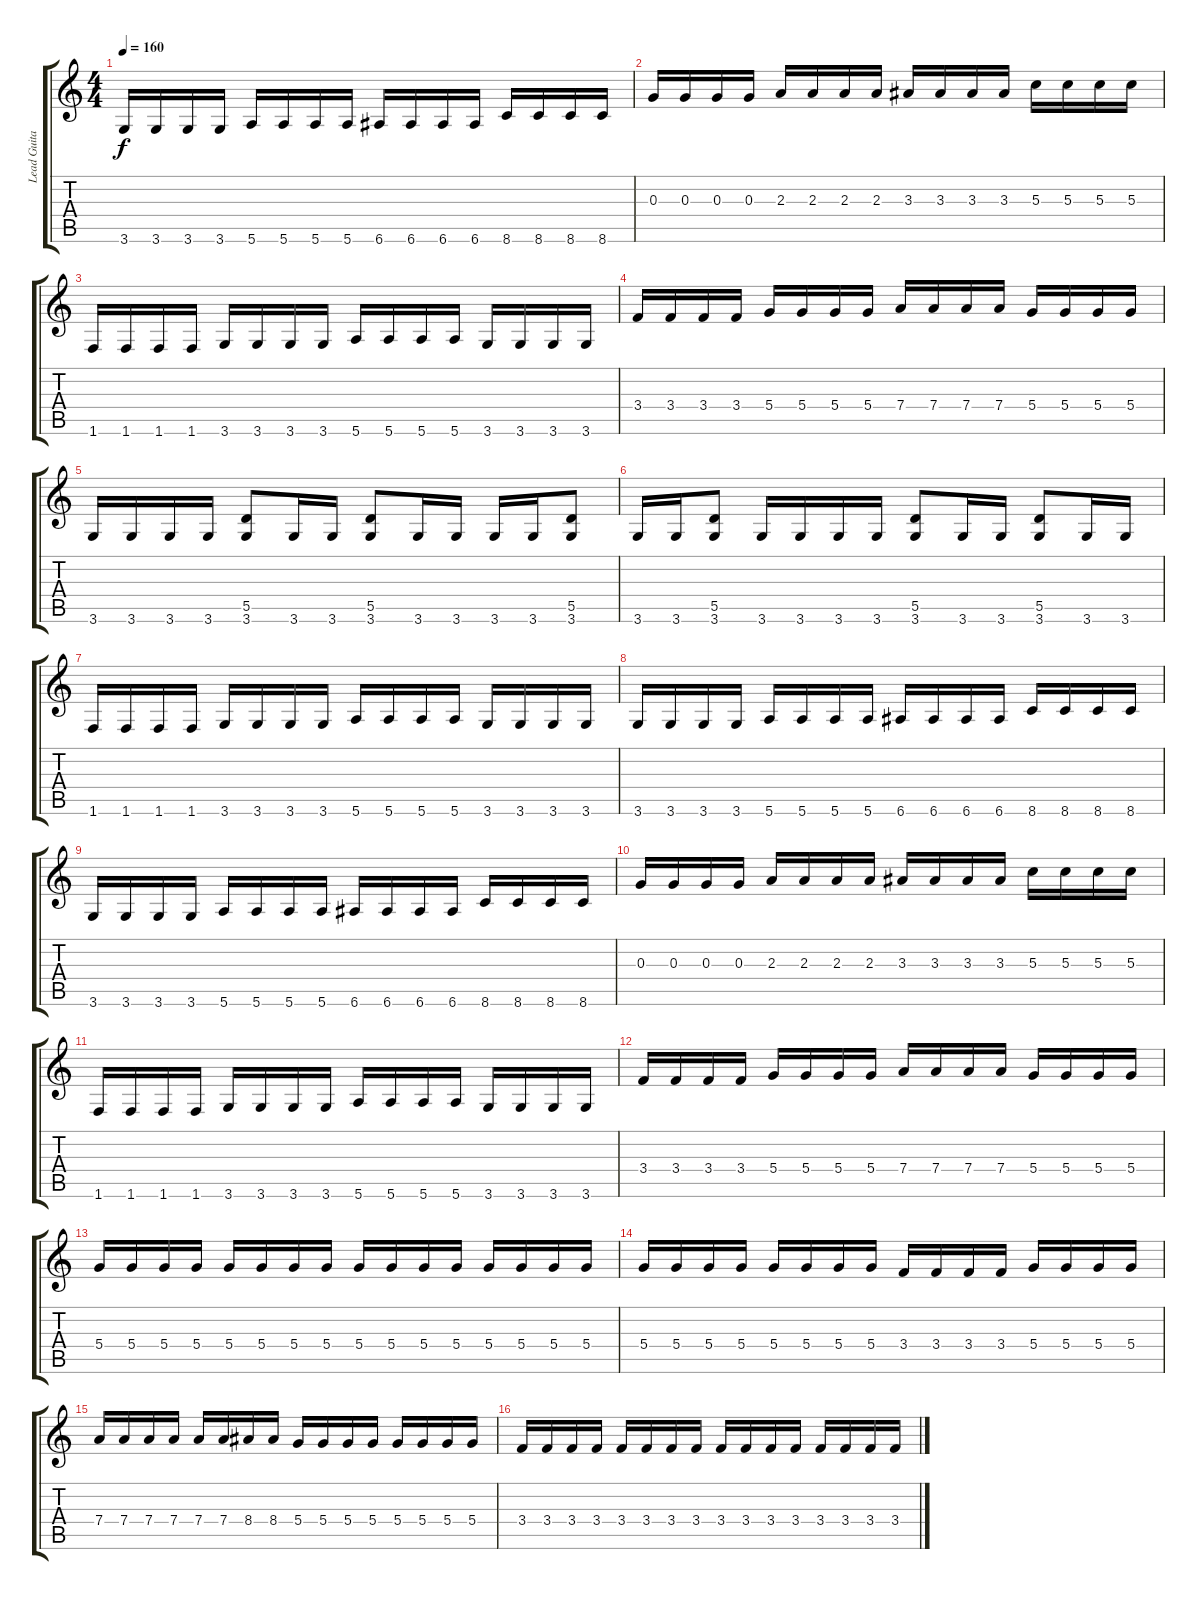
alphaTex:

\track ("Lead Guitar" "Lead Guita") {instrument distortionguitar}
\staff {score tabs}
\tuning (E4 B3 G3 D3 A2 E2) {hide}
\ts (4 4)
\tempo 160
\clef g2
\ks c
3.6.16{dy f} 3.6.16 3.6.16 3.6.16 5.6.16 5.6.16 5.6.16 5.6.16 6.6.16 6.6.16 6.6.16 6.6.16 8.6.16 8.6.16 8.6.16 8.6.16 |
0.3.16 0.3.16 0.3.16 0.3.16 2.3.16 2.3.16 2.3.16 2.3.16 3.3.16 3.3.16 3.3.16 3.3.16 5.3.16 5.3.16 5.3.16 5.3.16 |
1.6.16 1.6.16 1.6.16 1.6.16 3.6.16 3.6.16 3.6.16 3.6.16 5.6.16 5.6.16 5.6.16 5.6.16 3.6.16 3.6.16 3.6.16 3.6.16 |
3.4.16 3.4.16 3.4.16 3.4.16 5.4.16 5.4.16 5.4.16 5.4.16 7.4.16 7.4.16 7.4.16 7.4.16 5.4.16 5.4.16 5.4.16 5.4.16 |
3.6.16 3.6.16 3.6.16 3.6.16 (5.5 3.6).8 3.6.16 3.6.16 (5.5 3.6).8 3.6.16 3.6.16 3.6.16 3.6.16 (5.5 3.6).8 |
3.6.16 3.6.16 (5.5 3.6).8 3.6.16 3.6.16 3.6.16 3.6.16 (5.5 3.6).8 3.6.16 3.6.16 (5.5 3.6).8 3.6.16 3.6.16 |
1.6.16 1.6.16 1.6.16 1.6.16 3.6.16 3.6.16 3.6.16 3.6.16 5.6.16 5.6.16 5.6.16 5.6.16 3.6.16 3.6.16 3.6.16 3.6.16 |
3.6.16 3.6.16 3.6.16 3.6.16 5.6.16 5.6.16 5.6.16 5.6.16 6.6.16 6.6.16 6.6.16 6.6.16 8.6.16 8.6.16 8.6.16 8.6.16 |
3.6.16 3.6.16 3.6.16 3.6.16 5.6.16 5.6.16 5.6.16 5.6.16 6.6.16 6.6.16 6.6.16 6.6.16 8.6.16 8.6.16 8.6.16 8.6.16 |
0.3.16 0.3.16 0.3.16 0.3.16 2.3.16 2.3.16 2.3.16 2.3.16 3.3.16 3.3.16 3.3.16 3.3.16 5.3.16 5.3.16 5.3.16 5.3.16 |
1.6.16 1.6.16 1.6.16 1.6.16 3.6.16 3.6.16 3.6.16 3.6.16 5.6.16 5.6.16 5.6.16 5.6.16 3.6.16 3.6.16 3.6.16 3.6.16 |
3.4.16 3.4.16 3.4.16 3.4.16 5.4.16 5.4.16 5.4.16 5.4.16 7.4.16 7.4.16 7.4.16 7.4.16 5.4.16 5.4.16 5.4.16 5.4.16 |
5.4.16 5.4.16 5.4.16 5.4.16 5.4.16 5.4.16 5.4.16 5.4.16 5.4.16 5.4.16 5.4.16 5.4.16 5.4.16 5.4.16 5.4.16 5.4.16 |
5.4.16 5.4.16 5.4.16 5.4.16 5.4.16 5.4.16 5.4.16 5.4.16 3.4.16 3.4.16 3.4.16 3.4.16 5.4.16 5.4.16 5.4.16 5.4.16 |
7.4.16 7.4.16 7.4.16 7.4.16 7.4.16 7.4.16 8.4.16 8.4.16 5.4.16 5.4.16 5.4.16 5.4.16 5.4.16 5.4.16 5.4.16 5.4.16 |
3.4.16 3.4.16 3.4.16 3.4.16 3.4.16 3.4.16 3.4.16 3.4.16 3.4.16 3.4.16 3.4.16 3.4.16 3.4.16 3.4.16 3.4.16 3.4.16
